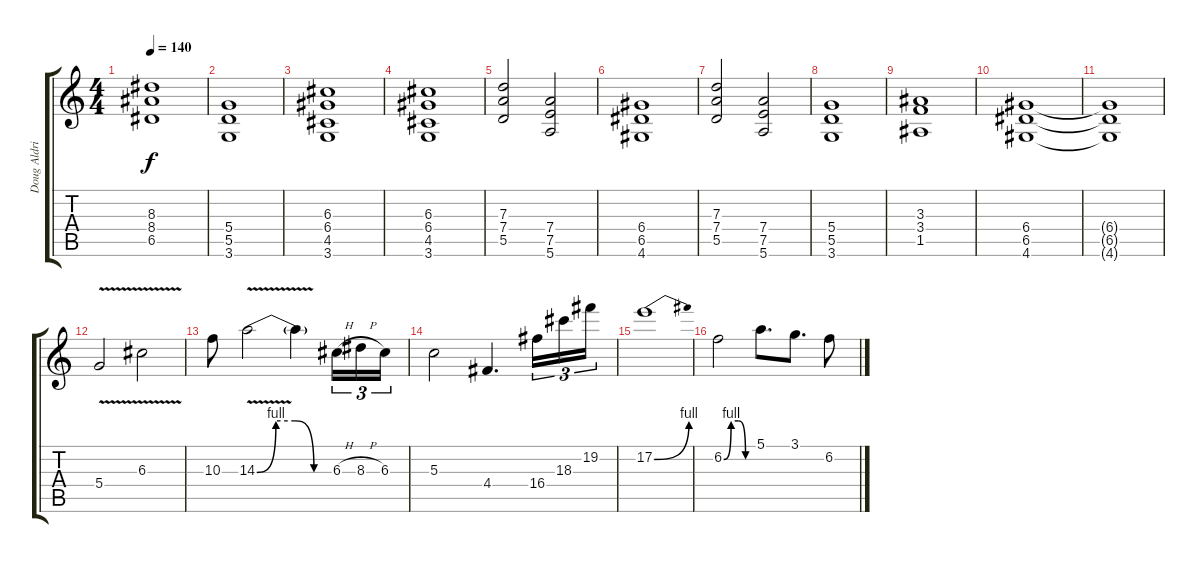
\track ("Doug Aldrich II" "Doug Aldri") {instrument distortionguitar}
\staff {score tabs}
\tuning (E4 B3 G3 D3 A2 E2) {hide}
\ts (4 4)
\tempo 140
\clef g2
\ks c
(8.3 8.4 6.5).1{dy f} |
(5.4 5.5 3.6).1 |
(6.3 6.4 4.5 3.6).1 |
(6.3 6.4 4.5 3.6).1 |
(7.3 7.4 5.5).2 (7.4 7.5 5.6).2 |
(6.4 6.5 4.6).1 |
(7.3 7.4 5.5).2 (7.4 7.5 5.6).2 |
(5.4 5.5 3.6).1 |
(3.3 3.4 1.5).1 |
(6.4 6.5 4.6).1 |
(6.4{t} 6.5{t} 4.6{t}).1 |
5.4{v}.2 6.3{v}.2 |
10.3.8 14.3{be (custom 0 0 15 4 30 4 45 0 60 0) v}.2 14.3{t}.4 6.3{h}.16{tu (3 2)} 8.3{h}.16{tu (3 2)} 6.3.16{tu (3 2)} |
5.3.2 4.4.4{d} 16.4.16{tu (3 2)} 18.3.16{tu (3 2)} 19.2.16{tu (3 2)} |
17.2{be (bend 0 0 60 4)}.1 |
6.2{be (custom 0 0 15 4 30 4 45 0 60 0)}.2 5.1.8{d} 3.1.8{d} 6.2.8
